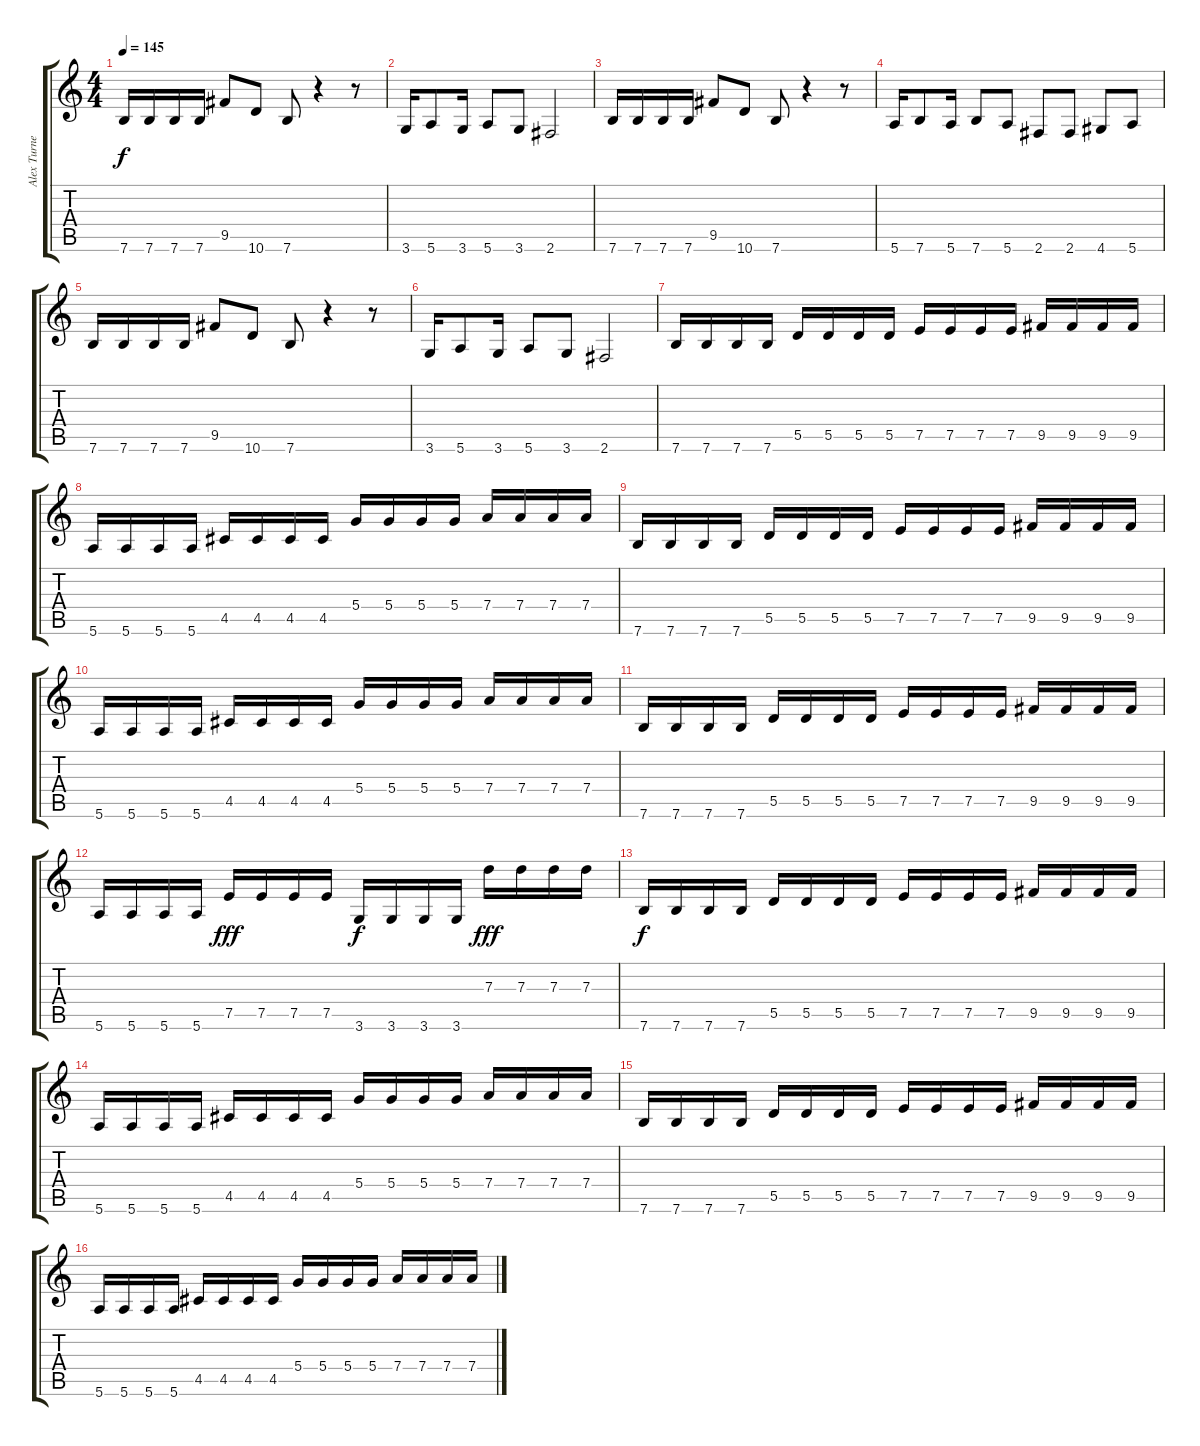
\track ("Alex Turner" "Alex Turne") {instrument overdrivenguitar}
\staff {score tabs}
\tuning (E4 B3 G3 D3 A2 E2) {hide}
\ts (4 4)
\tempo 145
\clef g2
\ks c
7.6.16{dy f} 7.6.16 7.6.16 7.6.16 9.5.8 10.6.8 7.6.8 r.4 r.8 |
3.6.16 5.6.8 3.6.16 5.6.8 3.6.8 2.6.2 |
7.6.16 7.6.16 7.6.16 7.6.16 9.5.8 10.6.8 7.6.8 r.4 r.8 |
5.6.16 7.6.8 5.6.16 7.6.8 5.6.8 2.6.8 2.6.8 4.6.8 5.6.8 |
7.6.16 7.6.16 7.6.16 7.6.16 9.5.8 10.6.8 7.6.8 r.4 r.8 |
3.6.16 5.6.8 3.6.16 5.6.8 3.6.8 2.6.2 |
7.6.16 7.6.16 7.6.16 7.6.16 5.5.16 5.5.16 5.5.16 5.5.16 7.5.16 7.5.16 7.5.16 7.5.16 9.5.16 9.5.16 9.5.16 9.5.16 |
5.6.16 5.6.16 5.6.16 5.6.16 4.5.16 4.5.16 4.5.16 4.5.16 5.4.16 5.4.16 5.4.16 5.4.16 7.4.16 7.4.16 7.4.16 7.4.16 |
7.6.16 7.6.16 7.6.16 7.6.16 5.5.16 5.5.16 5.5.16 5.5.16 7.5.16 7.5.16 7.5.16 7.5.16 9.5.16 9.5.16 9.5.16 9.5.16 |
5.6.16 5.6.16 5.6.16 5.6.16 4.5.16 4.5.16 4.5.16 4.5.16 5.4.16 5.4.16 5.4.16 5.4.16 7.4.16 7.4.16 7.4.16 7.4.16 |
7.6.16 7.6.16 7.6.16 7.6.16 5.5.16 5.5.16 5.5.16 5.5.16 7.5.16 7.5.16 7.5.16 7.5.16 9.5.16 9.5.16 9.5.16 9.5.16 |
5.6.16 5.6.16 5.6.16 5.6.16 7.5.16{dy fff} 7.5.16 7.5.16 7.5.16 3.6.16{dy f} 3.6.16 3.6.16 3.6.16 7.3.16{dy fff} 7.3.16 7.3.16 7.3.16 |
7.6.16{dy f} 7.6.16 7.6.16 7.6.16 5.5.16 5.5.16 5.5.16 5.5.16 7.5.16 7.5.16 7.5.16 7.5.16 9.5.16 9.5.16 9.5.16 9.5.16 |
5.6.16 5.6.16 5.6.16 5.6.16 4.5.16 4.5.16 4.5.16 4.5.16 5.4.16 5.4.16 5.4.16 5.4.16 7.4.16 7.4.16 7.4.16 7.4.16 |
7.6.16 7.6.16 7.6.16 7.6.16 5.5.16 5.5.16 5.5.16 5.5.16 7.5.16 7.5.16 7.5.16 7.5.16 9.5.16 9.5.16 9.5.16 9.5.16 |
5.6.16 5.6.16 5.6.16 5.6.16 4.5.16 4.5.16 4.5.16 4.5.16 5.4.16 5.4.16 5.4.16 5.4.16 7.4.16 7.4.16 7.4.16 7.4.16
